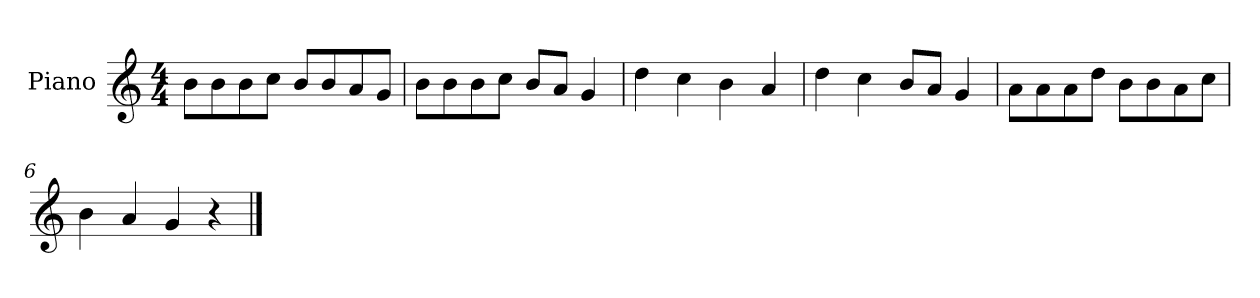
**kern
*part1
*staff1
*I"Piano
*I'P-no
*clefG2
*k[]
*M4/4
*MM90
=1
8b\L
8b\
8b\
8cc\J
8b/L
8b/
8a/
8g/J
=2
8b\L
8b\
8b\
8cc\J
8b/L
8a/J
4g/
=3
4dd\
4cc\
4b\
4a/
=4
4dd\
4cc\
8b/L
8a/J
4g/
=5
8a\L
8a\
8a\
8dd\J
8b\L
8b\
8a\
8cc\J
=6
4b\
4a/
4g/
4r
==
*-
